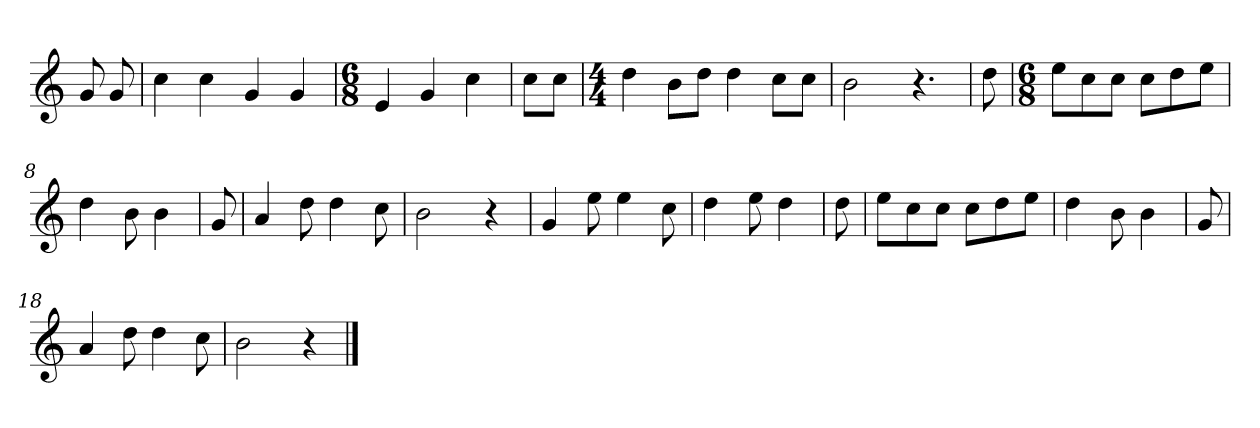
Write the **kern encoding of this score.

**kern
*part1
*staff1
*clefG2
*k[]
=
8g
8g
=1
4cc
4cc
4g
4g
=2
*M6/8
4e
4g
4cc
=3
8cc\L
8cc\J
=4
*M4/4
4dd
8b\L
8dd\J
4dd
8cc\L
8cc\J
=5
2b
4.r
=6
8dd
=7
*M6/8
8ee\L
8cc\
8cc\J
8cc\L
8dd\
8ee\J
=8
4dd
8b
4b
=9
8g
=10
4a
8dd
4dd
8cc
=11
2b
4r
=12
4g
8ee
4ee
8cc
=13
4dd
8ee
4dd
=14
8dd
=15
8ee\L
8cc\
8cc\J
8cc\L
8dd\
8ee\J
=16
4dd
8b
4b
=17
8g
=18
4a
8dd
4dd
8cc
=19
2b
4r
==
*-
